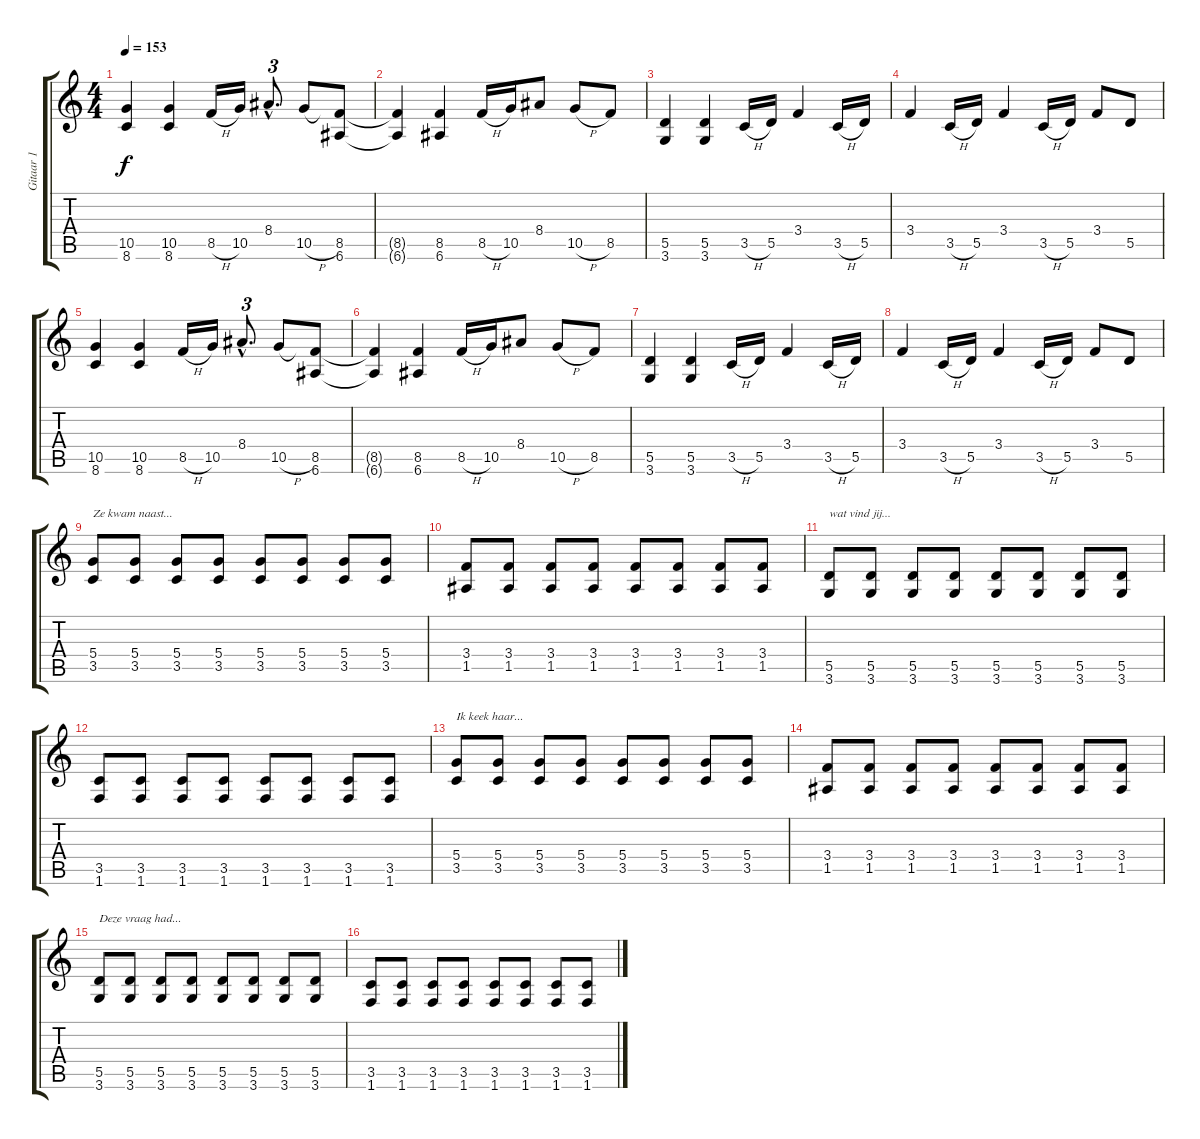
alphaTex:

\track ("Gitaar 1" "Gitaar 1") {instrument distortionguitar}
\staff {score tabs}
\tuning (E4 B3 G3 D3 A2 E2) {hide}
\ts (4 4)
\tempo 153
\clef g2
\ks c
(10.5 8.6).4{dy f instrument distortionguitar} (10.5 8.6).4 8.5{h}.16 10.5.16 8.4{hac}.8{d tu (3 2)} 10.5{h}.8 (8.5 6.6).8 |
(8.5{t} 6.6{t}).4 (8.5 6.6).4 8.5{h}.16 10.5.16 8.4.8 10.5{h}.8 8.5.8 |
(5.5 3.6).4 (5.5 3.6).4 3.5{h}.16 5.5.16 3.4.4 3.5{h}.16 5.5.16 |
3.4.4 3.5{h}.16 5.5.16 3.4.4 3.5{h}.16 5.5.16 3.4.8 5.5.8 |
(10.5 8.6).4 (10.5 8.6).4 8.5{h}.16 10.5.16 8.4{hac}.8{d tu (3 2)} 10.5{h}.8 (8.5 6.6).8 |
(8.5{t} 6.6{t}).4 (8.5 6.6).4 8.5{h}.16 10.5.16 8.4.8 10.5{h}.8 8.5.8 |
(5.5 3.6).4 (5.5 3.6).4 3.5{h}.16 5.5.16 3.4.4 3.5{h}.16 5.5.16 |
3.4.4 3.5{h}.16 5.5.16 3.4.4 3.5{h}.16 5.5.16 3.4.8 5.5.8 |
(5.4 3.5).8{txt "Ze kwam naast..." instrument electricguitarmuted} (5.4 3.5).8{instrument electricguitarmuted} (5.4 3.5).8{instrument distortionguitar} (5.4 3.5).8{instrument electricguitarmuted} (5.4 3.5).8{instrument electricguitarmuted} (5.4 3.5).8{instrument distortionguitar} (5.4 3.5).8{instrument electricguitarmuted} (5.4 3.5).8{instrument electricguitarmuted} |
(3.4 1.5).8{instrument distortionguitar} (3.4 1.5).8{instrument electricguitarmuted} (3.4 1.5).8 (3.4 1.5).8 (3.4 1.5).8 (3.4 1.5).8 (3.4 1.5).8 (3.4 1.5).8 |
(5.5 3.6).8{txt "wat vind jij..." instrument electricguitarmuted} (5.5 3.6).8{instrument electricguitarmuted} (5.5 3.6).8{instrument distortionguitar} (5.5 3.6).8{instrument electricguitarmuted} (5.5 3.6).8{instrument electricguitarmuted} (5.5 3.6).8{instrument distortionguitar} (5.5 3.6).8{instrument electricguitarmuted} (5.5 3.6).8{instrument electricguitarmuted} |
(3.5 1.6).8{instrument distortionguitar} (3.5 1.6).8{instrument electricguitarmuted} (3.5 1.6).8 (3.5 1.6).8 (3.5 1.6).8 (3.5 1.6).8 (3.5 1.6).8 (3.5 1.6).8 |
(5.4 3.5).8{txt "Ik keek haar..." instrument electricguitarmuted} (5.4 3.5).8{instrument electricguitarmuted} (5.4 3.5).8{instrument distortionguitar} (5.4 3.5).8{instrument electricguitarmuted} (5.4 3.5).8{instrument electricguitarmuted} (5.4 3.5).8{instrument distortionguitar} (5.4 3.5).8{instrument electricguitarmuted} (5.4 3.5).8{instrument electricguitarmuted} |
(3.4 1.5).8{instrument distortionguitar} (3.4 1.5).8{instrument electricguitarmuted} (3.4 1.5).8 (3.4 1.5).8 (3.4 1.5).8 (3.4 1.5).8 (3.4 1.5).8 (3.4 1.5).8 |
(5.5 3.6).8{txt "Deze vraag had..." instrument electricguitarmuted} (5.5 3.6).8{instrument electricguitarmuted} (5.5 3.6).8{instrument distortionguitar} (5.5 3.6).8{instrument electricguitarmuted} (5.5 3.6).8{instrument electricguitarmuted} (5.5 3.6).8{instrument distortionguitar} (5.5 3.6).8{instrument electricguitarmuted} (5.5 3.6).8{instrument electricguitarmuted} |
(3.5 1.6).8{instrument distortionguitar} (3.5 1.6).8{instrument electricguitarmuted} (3.5 1.6).8 (3.5 1.6).8 (3.5 1.6).8 (3.5 1.6).8 (3.5 1.6).8 (3.5 1.6).8
